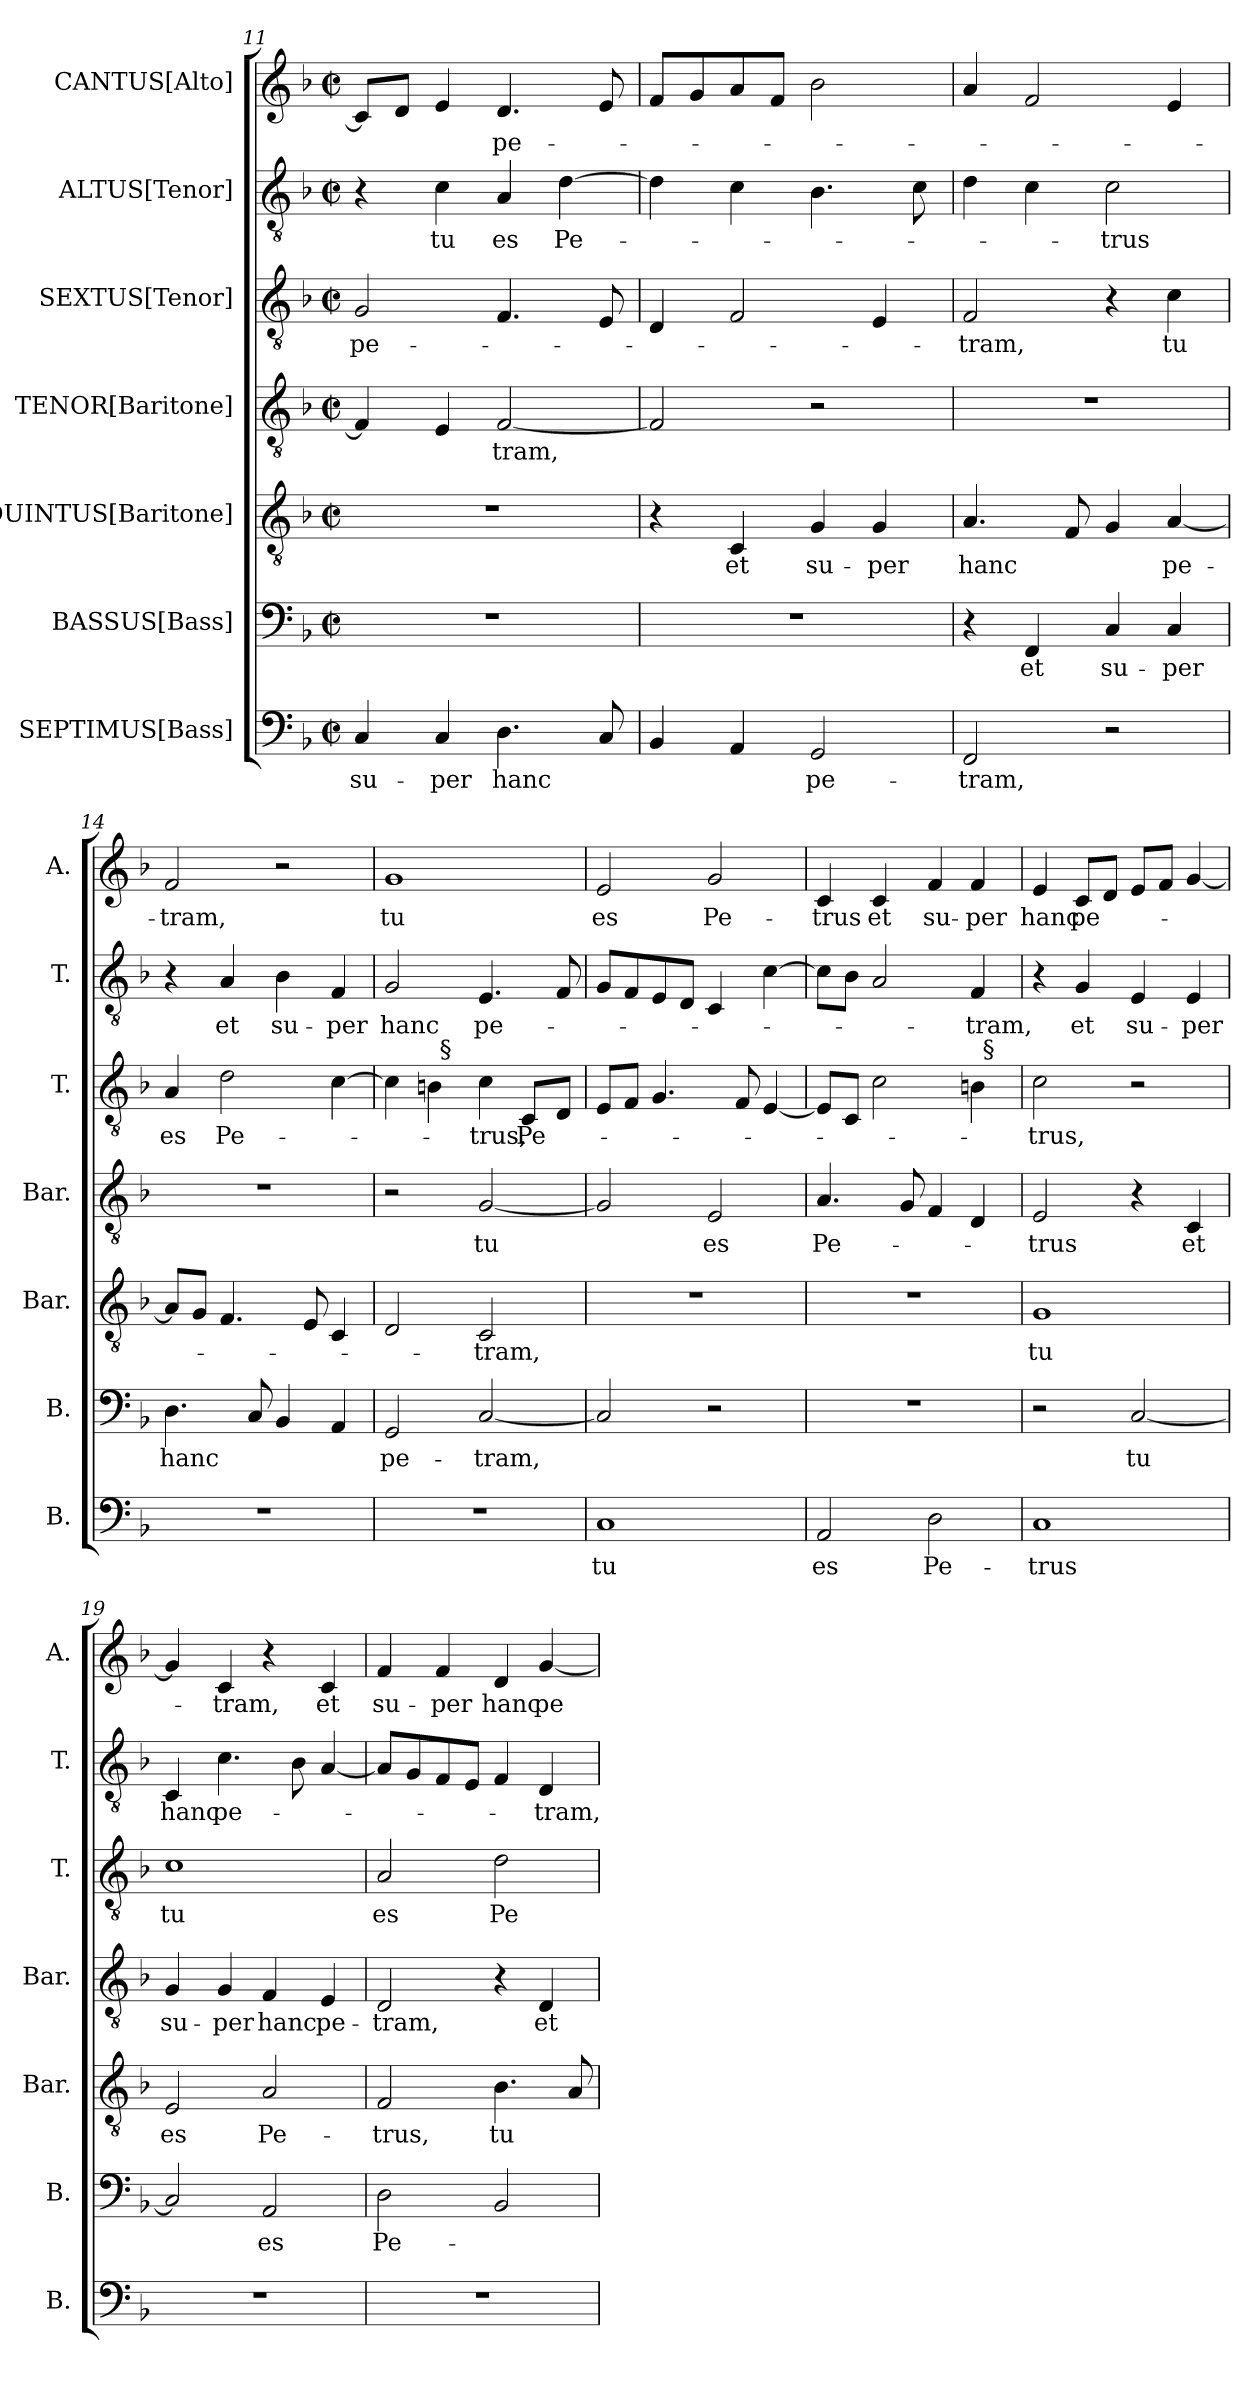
**kern	**text	**kern	**text	**kern	**text	**kern	**text	**kern	**text	**kern	**text	**kern	**text
*part7	*part7	*part6	*part6	*part5	*part5	*part4	*part4	*part3	*part3	*part2	*part2	*part1	*part1
*staff7	*staff7	*staff6	*staff6	*staff5	*staff5	*staff4	*staff4	*staff3	*staff3	*staff2	*staff2	*staff1	*staff1
*I"SEPTIMUS[Bass]	*	*I"BASSUS[Bass]	*	*I"QUINTUS[Baritone]	*	*I"TENOR[Baritone]	*	*I"SEXTUS[Tenor]	*	*I"ALTUS[Tenor]	*	*I"CANTUS[Alto]	*
*I'B.	*	*I'B.	*	*I'Bar.	*	*I'Bar.	*	*I'T.	*	*I'T.	*	*I'A.	*
*clefF4	*	*clefF4	*	*clefGv2	*	*clefGv2	*	*clefGv2	*	*clefGv2	*	*clefG2	*
*	*	*	*	*ITrd7c12	*	*ITrd7c12	*	*ITrd7c12	*	*ITrd7c12	*	*	*
*k[b-]	*	*k[b-]	*	*k[b-]	*	*k[b-]	*	*k[b-]	*	*k[b-]	*	*k[b-]	*
*F:	*	*F:	*	*F:	*	*F:	*	*F:	*	*F:	*	*F:	*
*M2/2	*	*M2/2	*	*M2/2	*	*M2/2	*	*M2/2	*	*M2/2	*	*M2/2	*
*met(c|)	*	*met(c|)	*	*met(c|)	*	*met(c|)	*	*met(c|)	*	*met(c|)	*	*met(c|)	*
=11	=11	=11	=11	=11	=11	=11	=11	=11	=11	=11	=11	=11	=11
!	!LO:LY:b	!	!	!	!	!	!	!	!LO:LY:b	!	!	!	!
4C/	su-	1r	.	1r	.	4FF/]	.	2GG/	pe-	4r	.	8c/L]	.
.	.	.	.	.	.	.	.	.	.	.	.	8d/J	.
!	!LO:LY:b	!	!	!	!	!	!	!	!	!	!LO:LY:b	!	!
4C/	-per	.	.	.	.	4EE/	.	.	.	4C\	tu	4e/	.
!	!LO:LY:b	!	!	!	!	!	!LO:LY:b	!	!	!	!LO:LY:b	!	!LO:LY:b
4.D\	hanc	.	.	.	.	[<2FF/	-tram,	4.FF/	.	4AA/	es	4.d/	pe-
!	!	!	!	!	!	!	!	!	!	!	!LO:LY:b	!	!
.	.	.	.	.	.	.	.	.	.	[>4D\	Pe-	.	.
8C/	.	.	.	.	.	.	.	8EE/	.	.	.	8e/	.
=12	=12	=12	=12	=12	=12	=12	=12	=12	=12	=12	=12	=12	=12
4BB-/	.	1r	.	4r	.	2FF/]	.	4DD/	.	4D\]	.	8f/L	.
.	.	.	.	.	.	.	.	.	.	.	.	8g/	.
!	!	!	!	!	!LO:LY:b	!	!	!	!	!	!	!	!
4AA/	.	.	.	4CC/	et	.	.	2FF/	.	4C\	.	8a/	.
.	.	.	.	.	.	.	.	.	.	.	.	8f/J	.
!	!LO:LY:b	!	!	!	!LO:LY:b	!	!	!	!	!	!	!	!
2GG/	pe-	.	.	4GG/	su-	2r	.	.	.	4.BB-\	.	2b-\	.
!	!	!	!	!	!LO:LY:b	!	!	!	!	!	!	!	!
.	.	.	.	4GG/	-per	.	.	4EE/	.	.	.	.	.
.	.	.	.	.	.	.	.	.	.	8C\	.	.	.
=13	=13	=13	=13	=13	=13	=13	=13	=13	=13	=13	=13	=13	=13
!	!LO:LY:b	!	!	!	!LO:LY:b	!	!	!	!LO:LY:b	!	!	!	!
2FF/	-tram,	4r	.	4.AA/	hanc	1r	.	2FF/	-tram,	4D\	.	4a/	.
!	!	!	!LO:LY:b	!	!	!	!	!	!	!	!	!	!
.	.	4FF/	et	.	.	.	.	.	.	4C\	.	2f/	.
.	.	.	.	8FF/	.	.	.	.	.	.	.	.	.
!	!	!	!LO:LY:b	!	!	!	!	!	!	!	!LO:LY:b	!	!
2r	.	4C/	su-	4GG/	.	.	.	4r	.	2C\	-trus	.	.
!	!	!	!LO:LY:b	!	!LO:LY:b	!	!	!	!LO:LY:b	!	!	!	!
.	.	4C/	-per	[<4AA/	pe-	.	.	4C\	tu	.	.	4e/	.
=14	=14	=14	=14	=14	=14	=14	=14	=14	=14	=14	=14	=14	=14
!	!	!	!LO:LY:b	!	!	!	!	!	!LO:LY:b	!	!	!	!LO:LY:b
1r	.	4.D\	hanc	8AA/L]	.	1r	.	4AA/	es	4r	.	2f/	-tram,
.	.	.	.	8GG/J	.	.	.	.	.	.	.	.	.
!	!	!	!	!	!	!	!	!	!LO:LY:b	!	!LO:LY:b	!	!
.	.	.	.	4.FF/	.	.	.	2D\	Pe-	4AA/	et	.	.
.	.	8C/	.	.	.	.	.	.	.	.	.	.	.
!	!	!	!	!	!	!	!	!	!	!	!LO:LY:b	!	!
.	.	4BB-/	.	.	.	.	.	.	.	4BB-\	su-	2r	.
.	.	.	.	8EE/	.	.	.	.	.	.	.	.	.
!	!	!	!	!	!	!	!	!	!	!	!LO:LY:b	!	!
.	.	4AA/	.	4CC/	.	.	.	[>4C\	.	4FF/	-per	.	.
=15	=15	=15	=15	=15	=15	=15	=15	=15	=15	=15	=15	=15	=15
!	!	!	!LO:LY:b	!	!	!	!	!	!	!	!LO:LY:b	!	!LO:LY:b
*	*	*	*	*	*	*	*	*^	*	*	*	*	*
1r	.	2GG/	pe-	2DD/	.	2r	.	4C\]	4ryy	.	2GG/	hanc	1g	tu
.	.	.	.	.	.	.	.	4BBn\	32ryy	.	.	.	.	.
!	!	!	!	!	!	!	!	!	!LO:TX:a:t=§	!	!	!	!	!
.	.	.	.	.	.	.	.	.	2ryy	.	.	.	.	.
!	!	!	!LO:LY:b	!	!LO:LY:b	!	!LO:LY:b	!	!	!LO:LY:b	!	!LO:LY:b	!	!
.	.	[<2C/	-tram,	2CC/	-tram,	[<2GG/	tu	4C\	.	-trus,	4.EE/	pe-	.	.
!	!	!	!	!	!	!	!	!	!	!LO:LY:b	!	!	!	!
.	.	.	.	.	.	.	.	8CC/L	.	Pe-	.	.	.	.
.	.	.	.	.	.	.	.	.	8..ryy	.	.	.	.	.
.	.	.	.	.	.	.	.	8DD/J	.	.	8FF/	.	.	.
!!LO:PB:g=z
=16	=16	=16	=16	=16	=16	=16	=16	=16	=16	=16	=16	=16	=16	=16
!	!LO:LY:b	!	!	!	!	!	!	!	!	!	!	!	!	!LO:LY:b
*	*	*	*	*	*	*	*	*v	*v	*	*	*	*	*
1C	tu	2C/]	.	1r	.	2GG/]	.	8EE/L	.	8GG/L	.	2e/	es
.	.	.	.	.	.	.	.	8FF/J	.	8FF/	.	.	.
.	.	.	.	.	.	.	.	4.GG/	.	8EE/	.	.	.
.	.	.	.	.	.	.	.	.	.	8DD/J	.	.	.
!	!	!	!	!	!	!	!LO:LY:b	!	!	!	!	!	!LO:LY:b
.	.	2r	.	.	.	2EE/	es	.	.	4CC/	.	2g/	Pe-
.	.	.	.	.	.	.	.	8FF/	.	.	.	.	.
.	.	.	.	.	.	.	.	[<4EE/	.	[>4C\	.	.	.
=17	=17	=17	=17	=17	=17	=17	=17	=17	=17	=17	=17	=17	=17
!	!LO:LY:b	!	!	!	!	!	!LO:LY:b	!	!	!	!	!	!LO:LY:b
*	*	*	*	*	*	*	*	*^	*	*	*	*	*
2AA/	es	1r	.	1r	.	4.AA/	Pe-	8EE/L]	2ryy	.	8C\L]	.	4c/	-trus
.	.	.	.	.	.	.	.	8CC/J	.	.	8BB-\J	.	.	.
!	!	!	!	!	!	!	!	!	!	!	!	!	!	!LO:LY:b
.	.	.	.	.	.	.	.	2C\	.	.	2AA/	.	4c/	et
.	.	.	.	.	.	8GG/	.	.	.	.	.	.	.	.
!	!LO:LY:b	!	!	!	!	!	!	!	!	!	!	!	!	!LO:LY:b
2D\	Pe-	.	.	.	.	4FF/	.	.	4ryy	.	.	.	4f/	su-
!	!	!	!	!	!	!	!	!	!	!	!	!LO:LY:b	!	!LO:LY:b
.	.	.	.	.	.	4DD/	.	4BBn\	32ryy	.	4FF/	-tram,	4f/	-per
!	!	!	!	!	!	!	!	!	!LO:TX:a:t=§	!	!	!	!	!
.	.	.	.	.	.	.	.	.	8..ryy	.	.	.	.	.
=18	=18	=18	=18	=18	=18	=18	=18	=18	=18	=18	=18	=18	=18	=18
!	!LO:LY:b	!	!	!	!LO:LY:b	!	!LO:LY:b	!	!	!LO:LY:b	!	!	!	!LO:LY:b
*	*	*	*	*	*	*	*	*v	*v	*	*	*	*	*
1C	-trus	2r	.	1GG	tu	2EE/	-trus	2C\	-trus,	4r	.	4e/	hanc
!	!	!	!	!	!	!	!	!	!	!	!LO:LY:b	!	!LO:LY:b
.	.	.	.	.	.	.	.	.	.	4GG/	et	8c/L	pe-
.	.	.	.	.	.	.	.	.	.	.	.	8d/J	.
!	!	!	!LO:LY:b	!	!	!	!	!	!	!	!LO:LY:b	!	!
.	.	[<2C/	tu	.	.	4r	.	2r	.	4EE/	su-	8e/L	.
.	.	.	.	.	.	.	.	.	.	.	.	8f/J	.
!	!	!	!	!	!	!	!LO:LY:b	!	!	!	!LO:LY:b	!	!
.	.	.	.	.	.	4CC/	et	.	.	4EE/	-per	[<4g/	.
=19	=19	=19	=19	=19	=19	=19	=19	=19	=19	=19	=19	=19	=19
!	!	!	!	!	!LO:LY:b	!	!LO:LY:b	!	!LO:LY:b	!	!LO:LY:b	!	!
1r	.	2C/]	.	2EE/	es	4GG/	su-	1C	tu	4CC/	hanc	4g/]	.
!	!	!	!	!	!	!	!LO:LY:b	!	!	!	!LO:LY:b	!	!LO:LY:b
.	.	.	.	.	.	4GG/	-per	.	.	4.C\	pe-	4c/	-tram,
!	!	!	!LO:LY:b	!	!LO:LY:b	!	!LO:LY:b	!	!	!	!	!	!
.	.	2AA/	es	2AA/	Pe-	4FF/	hanc	.	.	.	.	4r	.
.	.	.	.	.	.	.	.	.	.	8BB-\	.	.	.
!	!	!	!	!	!	!	!LO:LY:b	!	!	!	!	!	!LO:LY:b
.	.	.	.	.	.	4EE/	pe-	.	.	[<4AA/	.	4c/	et
=20	=20	=20	=20	=20	=20	=20	=20	=20	=20	=20	=20	=20	=20
!	!	!	!LO:LY:b	!	!LO:LY:b	!	!LO:LY:b	!	!LO:LY:b	!	!	!	!LO:LY:b
1r	.	2D\	Pe-	2FF/	-trus,	2DD/	-tram,	2AA/	es	8AA/L]	.	4f/	su-
.	.	.	.	.	.	.	.	.	.	8GG/	.	.	.
!	!	!	!	!	!	!	!	!	!	!	!	!	!LO:LY:b
.	.	.	.	.	.	.	.	.	.	8FF/	.	4f/	-per
.	.	.	.	.	.	.	.	.	.	8EE/J	.	.	.
!	!	!	!	!	!LO:LY:b	!	!	!	!LO:LY:b	!	!	!	!LO:LY:b
.	.	2BB-/	.	4.BB-\	tu	4r	.	2D\	Pe-	4FF/	.	4d/	hanc
!	!	!	!	!	!	!	!LO:LY:b	!	!	!	!LO:LY:b	!	!LO:LY:b
.	.	.	.	.	.	4DD/	et	.	.	4DD/	-tram,	[<4g/	pe-
.	.	.	.	8AA/	.	.	.	.	.	.	.	.	.
=	=	=	=	=	=	=	=	=	=	=	=	=	=
*-	*-	*-	*-	*-	*-	*-	*-	*-	*-	*-	*-	*-	*-
